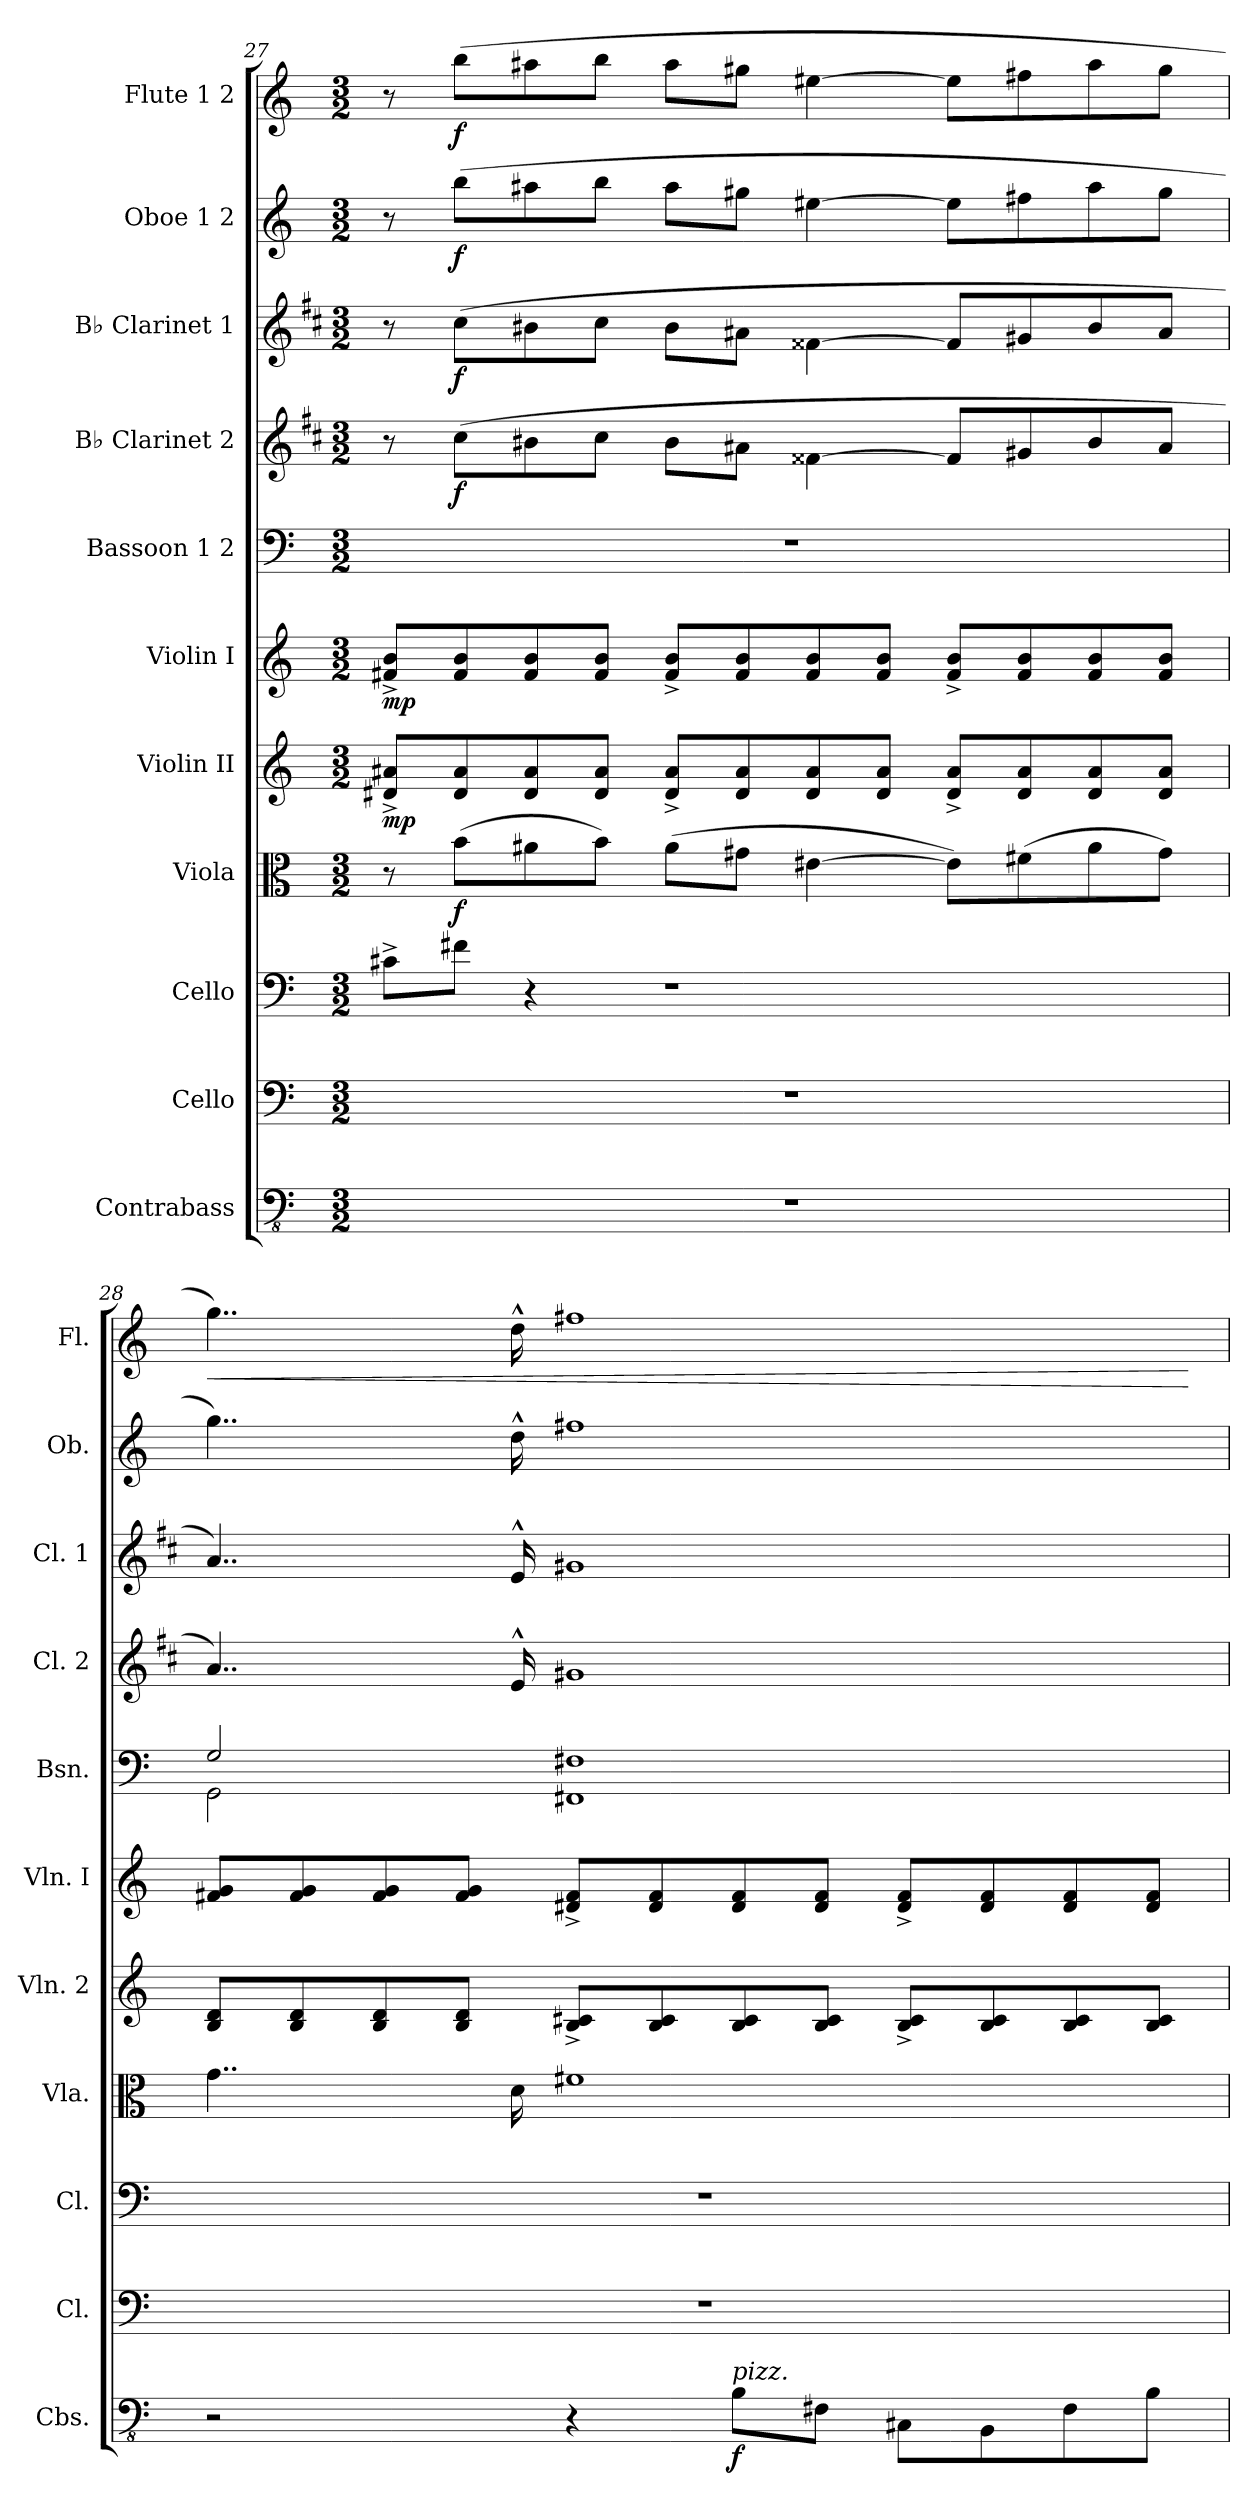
**kern	**dynam	**kern	**kern	**kern	**dynam	**kern	**dynam	**kern	**dynam	**kern	**kern	**dynam	**kern	**dynam	**kern	**dynam	**kern	**dynam
*part11	*part11	*part10	*part9	*part8	*part8	*part7	*part7	*part6	*part6	*part5	*part4	*part4	*part3	*part3	*part2	*part2	*part1	*part1
*staff11	*staff11	*staff10	*staff9	*staff8	*staff8	*staff7	*staff7	*staff6	*staff6	*staff5	*staff4	*staff4	*staff3	*staff3	*staff2	*staff2	*staff1	*staff1
*I"Contrabass	*	*I"Cello	*I"Cello	*I"Viola	*	*I"Violin II	*	*I"Violin I	*	*I"Bassoon 1               2	*I"B♭ Clarinet 2	*	*I"B♭ Clarinet 1	*	*I"Oboe 1           2	*	*I"Flute 1          2	*
*I'Cbs.	*	*I'Cl.	*I'Cl.	*I'Vla.	*	*I'Vln. 2	*	*I'Vln. I	*	*I'Bsn.	*I'Cl. 2	*	*I'Cl. 1	*	*I'Ob.	*	*I'Fl.	*
*clefFv4	*	*clefF4	*clefF4	*clefC3	*	*clefG2	*	*clefG2	*	*clefF4	*clefG2	*	*clefG2	*	*clefG2	*	*clefG2	*
*	*	*	*	*	*	*	*	*	*	*	*ITrd1c2	*	*ITrd1c2	*	*	*	*	*
*k[]	*	*k[]	*k[]	*k[]	*	*k[]	*	*k[]	*	*k[]	*k[]	*	*k[]	*	*k[]	*	*k[]	*
*M3/2	*	*M3/2	*M3/2	*M3/2	*	*M3/2	*	*M3/2	*	*M3/2	*M3/2	*	*M3/2	*	*M3/2	*	*M3/2	*
=27	=27	=27	=27	=27	=27	=27	=27	=27	=27	=27	=27	=27	=27	=27	=27	=27	=27	=27
!	!	!	!	!	!	!	!LO:DY:b	!	!LO:DY:b	!	!	!	!	!	!	!	!	!
1.r	.	1.r	8c#X^\L	8r	.	8d#X/^ 8a#X/^L	mp	8f#X/^ 8b/^L	mp	1.r	8r	.	8r	.	8r	.	8r	.
!	!	!	!	!	!LO:DY:b	!	!	!	!	!	!	!LO:DY:b	!	!LO:DY:b	!	!LO:DY:b	!	!LO:DY:b
.	.	.	8f#X\J	(8b\L	f	8d#/ 8a#/	.	8f#/ 8b/	.	.	(8b\L	f	(8b\L	f	(8bb\L	f	(8bb\L	f
.	.	.	4r	8a#X\	.	8d#/ 8a#/	.	8f#/ 8b/	.	.	8a#X\	.	8a#X\	.	8aa#X\	.	8aa#X\	.
.	.	.	.	8b\J)	.	8d#/ 8a#/J	.	8f#/ 8b/J	.	.	8b\J	.	8b\J	.	8bb\J	.	8bb\J	.
.	.	.	1r	(8a#\L	.	8d#/^ 8a#/^L	.	8f#/^ 8b/^L	.	.	8a#\L	.	8a#\L	.	8aa#\L	.	8aa#\L	.
.	.	.	.	8g#X\J	.	8d#/ 8a#/	.	8f#/ 8b/	.	.	8g#X\J	.	8g#X\J	.	8gg#X\J	.	8gg#X\J	.
.	.	.	.	[4e#X\	.	8d#/ 8a#/	.	8f#/ 8b/	.	.	[4e#X\	.	[4e#X\	.	[4ee#X\	.	[4ee#X\	.
.	.	.	.	.	.	8d#/ 8a#/J	.	8f#/ 8b/J	.	.	.	.	.	.	.	.	.	.
.	.	.	.	8e#\L])	.	8d#/^ 8a#/^L	.	8f#/^ 8b/^L	.	.	8e#/L]	.	8e#/L]	.	8ee#\L]	.	8ee#\L]	.
.	.	.	.	(8f#X\	.	8d#/ 8a#/	.	8f#/ 8b/	.	.	8f#X/	.	8f#X/	.	8ff#X\	.	8ff#X\	.
.	.	.	.	8a#\	.	8d#/ 8a#/	.	8f#/ 8b/	.	.	8a#/	.	8a#/	.	8aa#\	.	8aa#\	.
.	.	.	.	8g#\J)	.	8d#/ 8a#/J	.	8f#/ 8b/J	.	.	8g#/J	.	8g#/J	.	8gg#\J	.	8gg#\J	.
!!LO:PB:g=z
=28	=28	=28	=28	=28	=28	=28	=28	=28	=28	=28	=28	=28	=28	=28	=28	=28	=28	=28
*	*	*	*	*	*	*	*	*	*	*^	*	*	*	*	*	*	*	*
!	!	!	!	!	!	!	!	!	!	!	!	!	!	!	!	!	!	!	!LO:HP:b
2r	.	1.r	1.r	4..g\	.	8B/ 8d/L	.	8f#X/ 8g/L	.	2G/	2GG\	4..g/)	.	4..g/)	.	4..gg\)	.	4..gg\)	<
.	.	.	.	.	.	8B/ 8d/	.	8f#/ 8g/	.	.	.	.	.	.	.	.	.	.	.
.	.	.	.	.	.	8B/ 8d/	.	8f#/ 8g/	.	.	.	.	.	.	.	.	.	.	.
.	.	.	.	.	.	8B/ 8d/J	.	8f#/ 8g/J	.	.	.	.	.	.	.	.	.	.	.
.	.	.	.	16d\	.	.	.	.	.	.	.	16d^^/	.	16d^^/	.	16dd^^\	.	16dd^^\	.
4r	.	.	.	1f#X	.	8B/^ 8c#X/^L	.	8d#X/^ 8f#/^L	.	1F#X	1FF#X	1f#X	.	1f#X	.	1ff#X	.	1ff#X	.
.	.	.	.	.	.	8B/ 8c#/	.	8d#/ 8f#/	.	.	.	.	.	.	.	.	.	.	.
!LO:TX:a:i:t=pizz.	!	!	!	!	!	!	!	!	!	!	!	!	!	!	!	!	!	!	!
!	!LO:DY:b	!	!	!	!	!	!	!	!	!	!	!	!	!	!	!	!	!	!
8BB\L	f	.	.	.	.	8B/ 8c#/	.	8d#/ 8f#/	.	.	.	.	.	.	.	.	.	.	.
8FF#X\J	.	.	.	.	.	8B/ 8c#/J	.	8d#/ 8f#/J	.	.	.	.	.	.	.	.	.	.	.
8CC#X\L	.	.	.	.	.	8B/^ 8c#/^L	.	8d#/^ 8f#/^L	.	.	.	.	.	.	.	.	.	.	.
8BBB\	.	.	.	.	.	8B/ 8c#/	.	8d#/ 8f#/	.	.	.	.	.	.	.	.	.	.	.
8FF#\	.	.	.	.	.	8B/ 8c#/	.	8d#/ 8f#/	.	.	.	.	.	.	.	.	.	.	.
8BB\J	.	.	.	.	.	8B/ 8c#/J	.	8d#/ 8f#/J	.	.	.	.	.	.	.	.	.	.	.
*	*	*	*	*	*	*	*	*	*	*v	*v	*	*	*	*	*	*	*	*
.	.	.	.	.	.	.	.	.	.	.	.	.	.	.	.	.	.	[
=	=	=	=	=	=	=	=	=	=	=	=	=	=	=	=	=	=	=
*-	*-	*-	*-	*-	*-	*-	*-	*-	*-	*-	*-	*-	*-	*-	*-	*-	*-	*-
